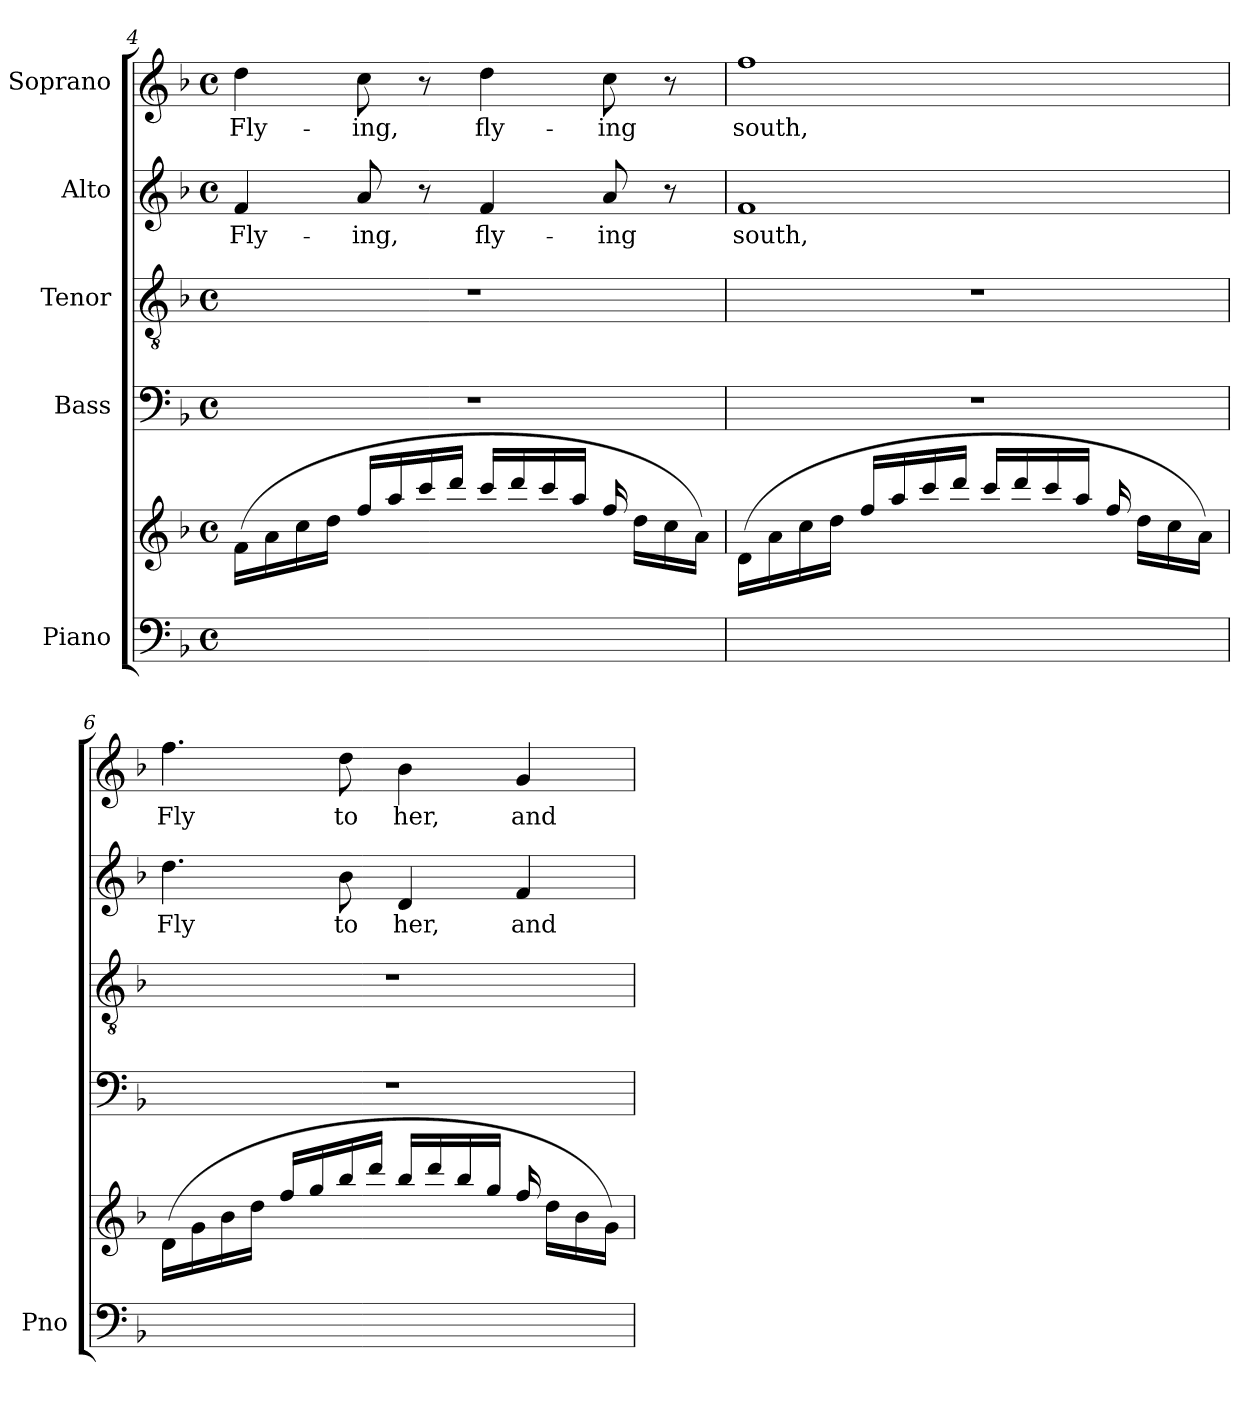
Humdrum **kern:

**kern	**kern	**kern	**kern	**kern	**text	**kern	**text
*part5	*part5	*part4	*part3	*part2	*part2	*part1	*part1
*staff6	*staff5	*staff4	*staff3	*staff2	*staff2	*staff1	*staff1
*I"Piano	*	*I"Bass	*I"Tenor	*I"Alto	*	*I"Soprano	*
*I'Pno	*	*	*	*	*	*	*
!!LO:LB:g=z
*clefF4	*clefG2	*clefF4	*clefGv2	*clefG2	*	*clefG2	*
*k[b-]	*k[b-]	*k[b-]	*k[b-]	*k[b-]	*	*k[b-]	*
*M4/4	*M4/4	*M4/4	*M4/4	*M4/4	*	*M4/4	*
*met(c)	*met(c)	*met(c)	*met(c)	*met(c)	*	*met(c)	*
=4	=4	=4	=4	=4	=4	=4	=4
!	!	!	!	!	!LO:LY:b	!	!LO:LY:b
1ryy	(>16f\LL	1r	1r	4f/	Fly-	4dd\	Fly-
.	16a\	.	.	.	.	.	.
.	16cc\	.	.	.	.	.	.
.	16dd\JJ	.	.	.	.	.	.
!	!	!	!	!	!LO:LY:b	!	!LO:LY:b
.	16ff/LL	.	.	8a/	-ing,	8cc\	-ing,
.	16aa/	.	.	.	.	.	.
.	16ccc/	.	.	8r	.	8r	.
.	16ddd/JJ	.	.	.	.	.	.
!	!	!	!	!	!LO:LY:b	!	!LO:LY:b
.	16ccc/LL	.	.	4f/	fly-	4dd\	fly-
.	16ddd/	.	.	.	.	.	.
.	16ccc/	.	.	.	.	.	.
.	16aa/JJ	.	.	.	.	.	.
!	!	!	!	!	!LO:LY:b	!	!LO:LY:b
.	16ff/	.	.	8a/	-ing	8cc\	-ing
.	16dd\LL	.	.	.	.	.	.
.	16cc\	.	.	8r	.	8r	.
.	16a\JJ)	.	.	.	.	.	.
=5	=5	=5	=5	=5	=5	=5	=5
!	!	!	!	!	!LO:LY:b	!	!LO:LY:b
1ryy	(>16d\LL	1r	1r	1f	south,	1ff	south,
.	16a\	.	.	.	.	.	.
.	16cc\	.	.	.	.	.	.
.	16dd\JJ	.	.	.	.	.	.
.	16ff/LL	.	.	.	.	.	.
.	16aa/	.	.	.	.	.	.
.	16ccc/	.	.	.	.	.	.
.	16ddd/JJ	.	.	.	.	.	.
.	16ccc/LL	.	.	.	.	.	.
.	16ddd/	.	.	.	.	.	.
.	16ccc/	.	.	.	.	.	.
.	16aa/JJ	.	.	.	.	.	.
.	16ff/	.	.	.	.	.	.
.	16dd\LL	.	.	.	.	.	.
.	16cc\	.	.	.	.	.	.
.	16a\JJ)	.	.	.	.	.	.
=6	=6	=6	=6	=6	=6	=6	=6
!	!	!	!	!	!LO:LY:b	!	!LO:LY:b
1ryy	(>16d\LL	1r	1r	4.dd\	Fly	4.ff\	Fly
.	16g\	.	.	.	.	.	.
.	16b-\	.	.	.	.	.	.
.	16dd\JJ	.	.	.	.	.	.
.	16ff/LL	.	.	.	.	.	.
.	16gg/	.	.	.	.	.	.
!	!	!	!	!	!LO:LY:b	!	!LO:LY:b
.	16bb-/	.	.	8b-\	to	8dd\	to
.	16ddd/JJ	.	.	.	.	.	.
!	!	!	!	!	!LO:LY:b	!	!LO:LY:b
.	16bb-/LL	.	.	4d/	her,	4b-\	her,
.	16ddd/	.	.	.	.	.	.
.	16bb-/	.	.	.	.	.	.
.	16gg/JJ	.	.	.	.	.	.
!	!	!	!	!	!LO:LY:b	!	!LO:LY:b
.	16ff/	.	.	4f/	and	4g/	and
.	16dd\LL	.	.	.	.	.	.
.	16b-\	.	.	.	.	.	.
.	16g\JJ)	.	.	.	.	.	.
=	=	=	=	=	=	=	=
*-	*-	*-	*-	*-	*-	*-	*-
